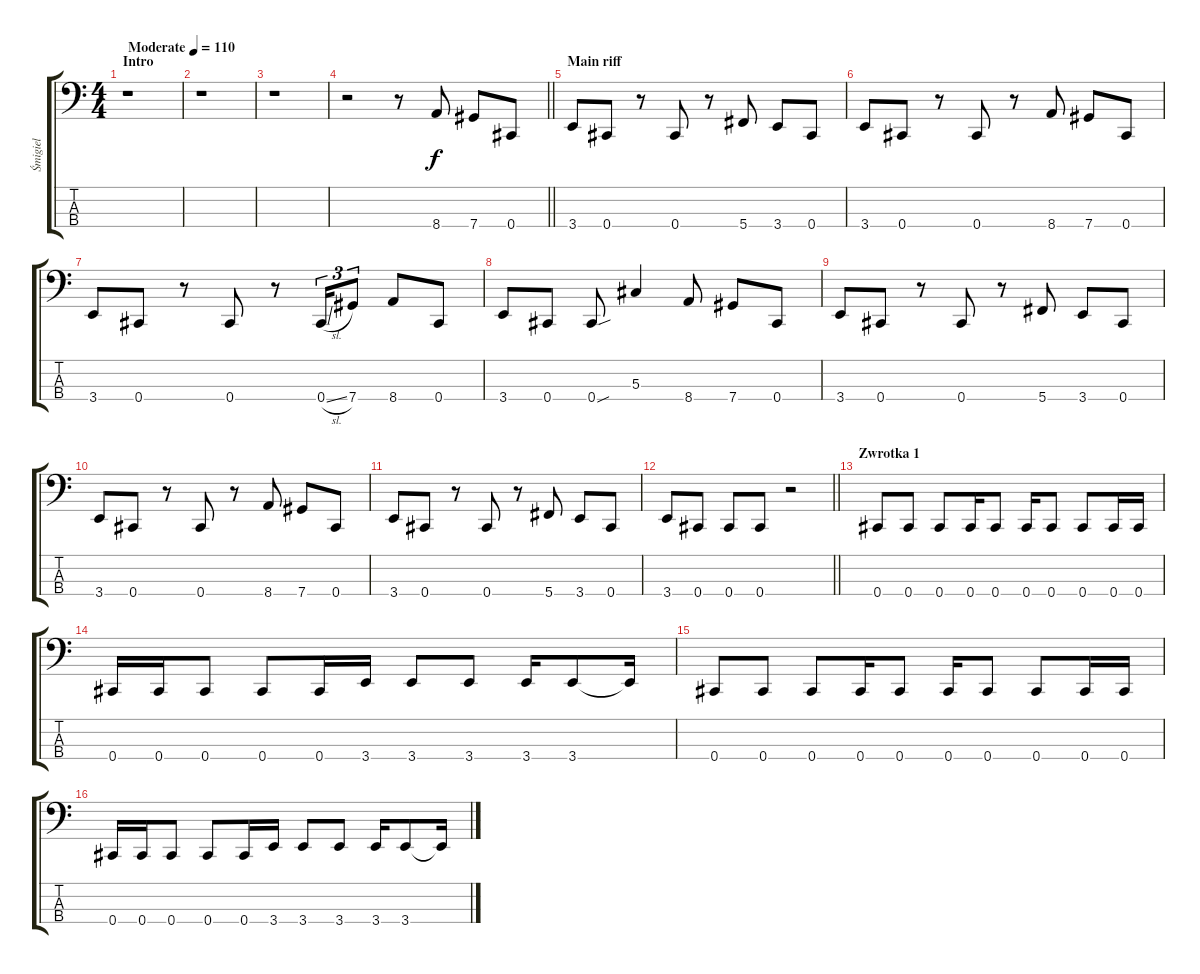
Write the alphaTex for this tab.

\track ("Śmigiel" "Śmigiel") {instrument electricbassfinger}
\staff {score tabs}
\tuning (Gb2 Db2 Ab1 Db1) {hide}
\ts (4 4)
\section ("" "Intro")
\tempo (110 "Moderate")
\clef f4
\ks c
r.1{dy f instrument electricbassfinger} |
r.1 |
r.1 |
\barLineRight lightlight
r.2 r.8 8.4.8 7.4.8 0.4.8 |
\section ("" "Main riff")
3.4.8 0.4.8 r.8 0.4.8 r.8 5.4.8 3.4.8 0.4.8 |
3.4.8 0.4.8 r.8 0.4.8 r.8 8.4.8 7.4.8 0.4.8 |
3.4.8 0.4.8 r.8 0.4.8 r.8 0.4{sl}.16{tu (3 2)} 7.4.8{tu (3 2)} 8.4.8 0.4.8 |
3.4.8 0.4.8 0.4{sou}.8 5.3.4 8.4.8 7.4.8 0.4.8 |
3.4.8 0.4.8 r.8 0.4.8 r.8 5.4.8 3.4.8 0.4.8 |
3.4.8 0.4.8 r.8 0.4.8 r.8 8.4.8 7.4.8 0.4.8 |
3.4.8 0.4.8 r.8 0.4.8 r.8 5.4.8 3.4.8 0.4.8 |
\barLineRight lightlight
3.4.8 0.4.8 0.4.8 0.4.8 r.2 |
\section ("" "Zwrotka 1")
0.4.8 0.4.8 0.4.8 0.4.16 0.4.8 0.4.16 0.4.8 0.4.8 0.4.16 0.4.16 |
0.4.16 0.4.16 0.4.8 0.4.8 0.4.16 3.4.16 3.4.8 3.4.8 3.4.16 3.4.8 3.4{t}.16 |
0.4.8 0.4.8 0.4.8 0.4.16 0.4.8 0.4.16 0.4.8 0.4.8 0.4.16 0.4.16 |
0.4.16 0.4.16 0.4.8 0.4.8 0.4.16 3.4.16 3.4.8 3.4.8 3.4.16 3.4.8 3.4{t}.16
